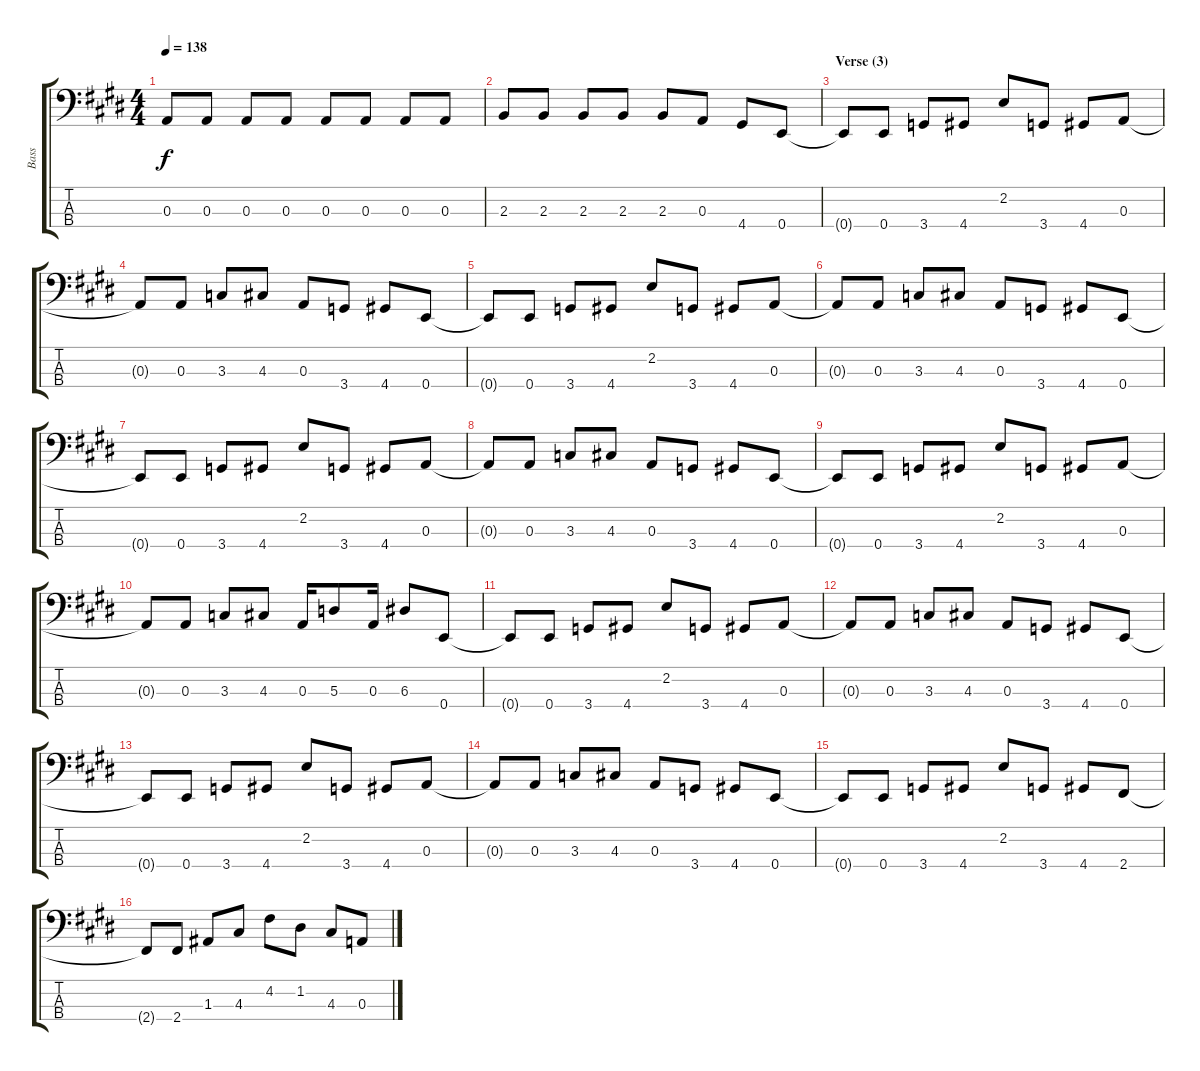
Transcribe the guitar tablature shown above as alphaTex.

\track ("Bass" "Bass") {instrument electricbasspick}
\staff {score tabs}
\tuning (G2 D2 A1 E1) {hide}
\ts (4 4)
\tempo 138
\clef f4
\ks e
0.3.8{dy f} 0.3.8 0.3.8 0.3.8 0.3.8 0.3.8 0.3.8 0.3.8 |
2.3.8 2.3.8 2.3.8 2.3.8 2.3.8 0.3.8 4.4.8 0.4.8 |
\section ("" "Verse (3)")
0.4{t}.8 0.4.8 3.4.8 4.4.8 2.2.8 3.4.8 4.4.8 0.3.8 |
0.3{t}.8 0.3.8 3.3.8 4.3.8 0.3.8 3.4.8 4.4.8 0.4.8 |
0.4{t}.8 0.4.8 3.4.8 4.4.8 2.2.8 3.4.8 4.4.8 0.3.8 |
0.3{t}.8 0.3.8 3.3.8 4.3.8 0.3.8 3.4.8 4.4.8 0.4.8 |
0.4{t}.8 0.4.8 3.4.8 4.4.8 2.2.8 3.4.8 4.4.8 0.3.8 |
0.3{t}.8 0.3.8 3.3.8 4.3.8 0.3.8 3.4.8 4.4.8 0.4.8 |
0.4{t}.8 0.4.8 3.4.8 4.4.8 2.2.8 3.4.8 4.4.8 0.3.8 |
0.3{t}.8 0.3.8 3.3.8 4.3.8 0.3.16 5.3.8 0.3.16 6.3.8 0.4.8 |
0.4{t}.8 0.4.8 3.4.8 4.4.8 2.2.8 3.4.8 4.4.8 0.3.8 |
0.3{t}.8 0.3.8 3.3.8 4.3.8 0.3.8 3.4.8 4.4.8 0.4.8 |
0.4{t}.8 0.4.8 3.4.8 4.4.8 2.2.8 3.4.8 4.4.8 0.3.8 |
0.3{t}.8 0.3.8 3.3.8 4.3.8 0.3.8 3.4.8 4.4.8 0.4.8 |
0.4{t}.8 0.4.8 3.4.8 4.4.8 2.2.8 3.4.8 4.4.8 2.4.8 |
2.4{t}.8 2.4.8 1.3.8 4.3.8 4.2.8 1.2.8 4.3.8 0.3.8
